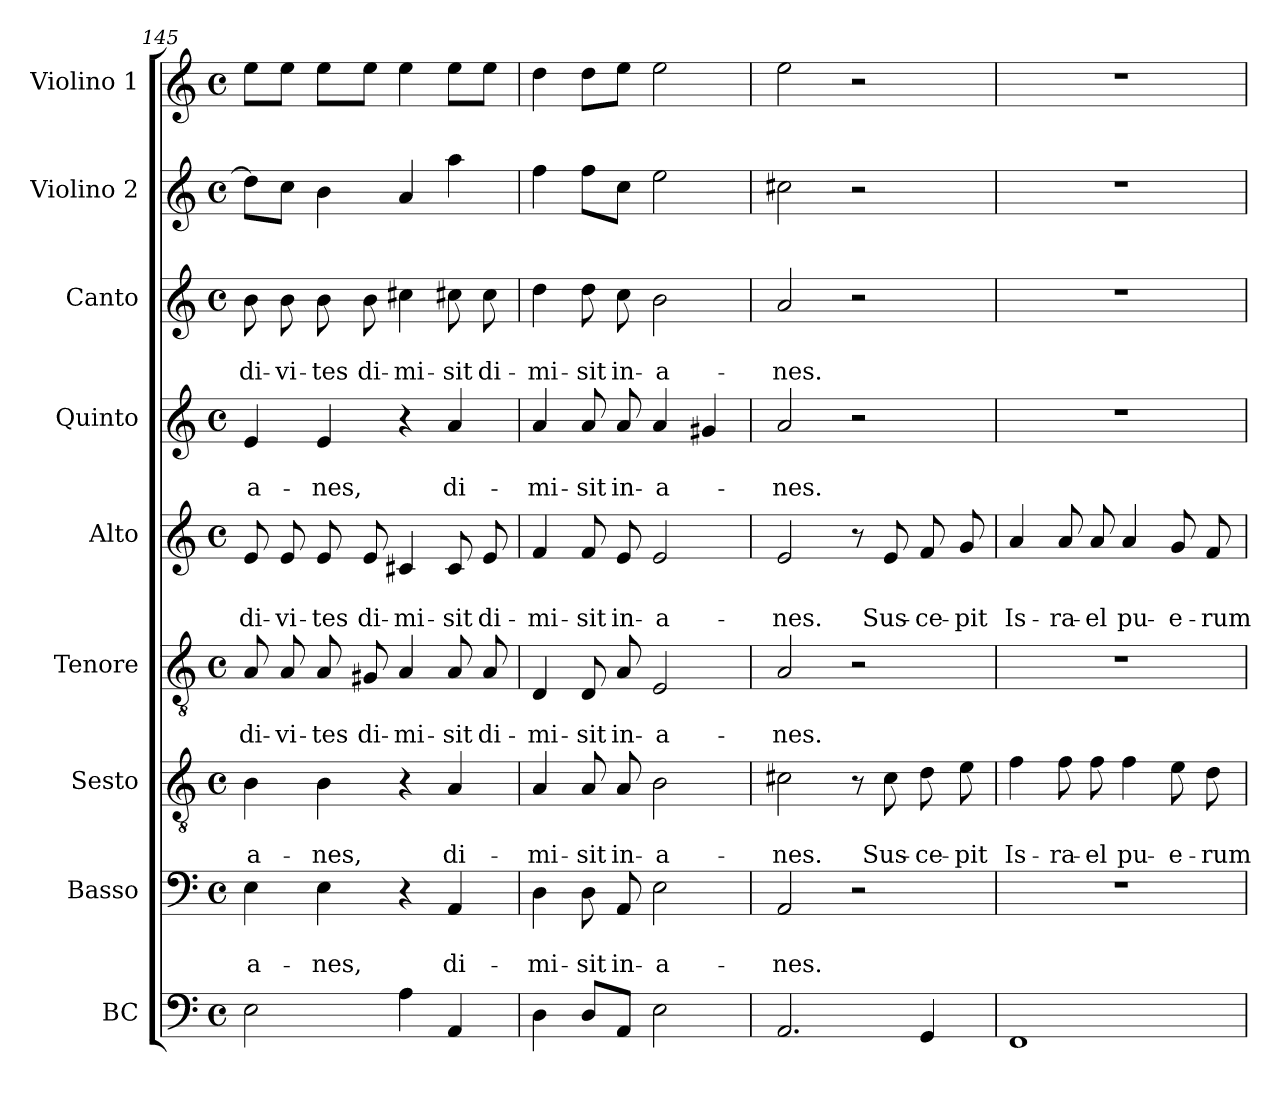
**kern	**kern	**text	**text	**kern	**text	**text	**kern	**text	**text	**kern	**text	**text	**kern	**text	**text	**kern	**text	**text	**kern	**kern
*part9	*part8	*part8	*part8	*part7	*part7	*part7	*part6	*part6	*part6	*part5	*part5	*part5	*part4	*part4	*part4	*part3	*part3	*part3	*part2	*part1
*staff9	*staff8	*staff8	*staff8	*staff7	*staff7	*staff7	*staff6	*staff6	*staff6	*staff5	*staff5	*staff5	*staff4	*staff4	*staff4	*staff3	*staff3	*staff3	*staff2	*staff1
*I"BC	*I"Basso	*	*	*I"Sesto	*	*	*I"Tenore	*	*	*I"Alto	*	*	*I"Quinto	*	*	*I"Canto	*	*	*I"Violino 2	*I"Violino 1
*I'Bc	*I'B	*	*	*I'S	*	*	*I'T	*	*	*I'A	*	*	*I'Q	*	*	*I'C	*	*	*I'V2	*I'V1
*clefF4	*clefF4	*	*	*clefGv2	*	*	*clefGv2	*	*	*clefG2	*	*	*clefG2	*	*	*clefG2	*	*	*clefG2	*clefG2
*k[]	*k[]	*	*	*k[]	*	*	*k[]	*	*	*k[]	*	*	*k[]	*	*	*k[]	*	*	*k[]	*k[]
*C:	*C:	*	*	*C:	*	*	*C:	*	*	*C:	*	*	*C:	*	*	*C:	*	*	*C:	*C:
*M4/4	*M4/4	*	*	*M4/4	*	*	*M4/4	*	*	*M4/4	*	*	*M4/4	*	*	*M4/4	*	*	*M4/4	*M4/4
*met(c)	*met(c)	*	*	*met(c)	*	*	*met(c)	*	*	*met(c)	*	*	*met(c)	*	*	*met(c)	*	*	*met(c)	*met(c)
=145	=145	=145	=145	=145	=145	=145	=145	=145	=145	=145	=145	=145	=145	=145	=145	=145	=145	=145	=145	=145
!	!	!	!LO:LY:b	!	!	!LO:LY:b	!	!	!LO:LY:b	!	!	!LO:LY:b	!	!	!LO:LY:b	!	!	!LO:LY:b	!	!
2E\	4E\	.	-a-	4B\	.	-a-	8A/	.	di-	8e/	.	di-	4e/	.	-a-	8b\	.	di-	8dd\L]	8ee\L
!	!	!	!	!	!	!	!	!	!LO:LY:b	!	!	!LO:LY:b	!	!	!	!	!	!LO:LY:b	!	!
.	.	.	.	.	.	.	8A/	.	-vi-	8e/	.	-vi-	.	.	.	8b\	.	-vi-	8cc\J	8ee\J
!	!	!	!LO:LY:b	!	!	!LO:LY:b	!	!	!LO:LY:b	!	!	!LO:LY:b	!	!	!LO:LY:b	!	!	!LO:LY:b	!	!
.	4E\	.	-nes,	4B\	.	-nes,	8A/	.	-tes	8e/	.	-tes	4e/	.	-nes,	8b\	.	-tes	4b\	8ee\L
!	!	!	!	!	!	!	!	!	!LO:LY:b	!	!	!LO:LY:b	!	!	!	!	!	!LO:LY:b	!	!
.	.	.	.	.	.	.	8G#X/	.	di-	8e/	.	di-	.	.	.	8b\	.	di-	.	8ee\J
!	!	!	!	!	!	!	!	!	!LO:LY:b	!	!	!LO:LY:b	!	!	!	!	!	!LO:LY:b	!	!
4A\	4r	.	.	4r	.	.	4A/	.	-mi-	4c#X/	.	-mi-	4r	.	.	4cc#X\	.	-mi-	4a/	4ee\
!	!	!	!LO:LY:b	!	!	!LO:LY:b	!	!	!LO:LY:b	!	!	!LO:LY:b	!	!	!LO:LY:b	!	!	!LO:LY:b	!	!
4AA/	4AA/	.	di-	4A/	.	di-	8A/	.	-sit	8c#/	.	-sit	4a/	.	di-	8cc#X\	.	-sit	4aa\	8ee\L
!	!	!	!	!	!	!	!	!	!LO:LY:b	!	!	!LO:LY:b	!	!	!	!	!	!LO:LY:b	!	!
.	.	.	.	.	.	.	8A/	.	di-	8e/	.	di-	.	.	.	8cc#\	.	di-	.	8ee\J
!!LO:LB:g=z
=146	=146	=146	=146	=146	=146	=146	=146	=146	=146	=146	=146	=146	=146	=146	=146	=146	=146	=146	=146	=146
!	!	!	!LO:LY:b	!	!	!LO:LY:b	!	!	!LO:LY:b	!	!	!LO:LY:b	!	!	!LO:LY:b	!	!	!LO:LY:b	!	!
4D\	4D\	.	-mi-	4A/	.	-mi-	4D/	.	-mi-	4f/	.	-mi-	4a/	.	-mi-	4dd\	.	-mi-	4ff\	4dd\
!	!	!	!LO:LY:b	!	!	!LO:LY:b	!	!	!LO:LY:b	!	!	!LO:LY:b	!	!	!LO:LY:b	!	!	!LO:LY:b	!	!
8D/L	8D\	.	-sit	8A/	.	-sit	8D/	.	-sit	8f/	.	-sit	8a/	.	-sit	8dd\	.	-sit	8ff\L	8dd\L
!	!	!	!LO:LY:b	!	!	!LO:LY:b	!	!	!LO:LY:b	!	!	!LO:LY:b	!	!	!LO:LY:b	!	!	!LO:LY:b	!	!
8AA/J	8AA/	.	in-	8A/	.	in-	8A/	.	in-	8e/	.	in-	8a/	.	in-	8cc\	.	in-	8cc\J	8ee\J
!	!	!	!LO:LY:b	!	!	!LO:LY:b	!	!	!LO:LY:b	!	!	!LO:LY:b	!	!	!LO:LY:b	!	!	!LO:LY:b	!	!
2E\	2E\	.	-a-	2B\	.	-a-	2E/	.	-a-	2e/	.	-a-	4a/	.	-a-	2b\	.	-a-	2ee\	2ee\
.	.	.	.	.	.	.	.	.	.	.	.	.	4g#X/	.	.	.	.	.	.	.
=147	=147	=147	=147	=147	=147	=147	=147	=147	=147	=147	=147	=147	=147	=147	=147	=147	=147	=147	=147	=147
!	!	!	!LO:LY:b	!	!	!LO:LY:b	!	!	!LO:LY:b	!	!	!LO:LY:b	!	!	!LO:LY:b	!	!	!LO:LY:b	!	!
2.AA/	2AA/	.	-nes.	2c#X\	.	-nes.	2A/	.	-nes.	2e/	.	-nes.	2a/	.	-nes.	2a/	.	-nes.	2cc#X\	2ee\
.	2r	.	.	8r	.	.	2r	.	.	8r	.	.	2r	.	.	2r	.	.	2r	2r
!	!	!	!	!	!	!LO:LY:b	!	!	!	!	!	!LO:LY:b	!	!	!	!	!	!	!	!
.	.	.	.	8c#\	.	Sus-	.	.	.	8e/	.	Sus-	.	.	.	.	.	.	.	.
!	!	!	!	!	!	!LO:LY:b	!	!	!	!	!	!LO:LY:b	!	!	!	!	!	!	!	!
4GG/	.	.	.	8d\	.	-ce-	.	.	.	8f/	.	-ce-	.	.	.	.	.	.	.	.
!	!	!	!	!	!	!LO:LY:b	!	!	!	!	!	!LO:LY:b	!	!	!	!	!	!	!	!
.	.	.	.	8e\	.	-pit	.	.	.	8g/	.	-pit	.	.	.	.	.	.	.	.
=148	=148	=148	=148	=148	=148	=148	=148	=148	=148	=148	=148	=148	=148	=148	=148	=148	=148	=148	=148	=148
!	!	!	!	!	!	!LO:LY:b	!	!	!	!	!	!LO:LY:b	!	!	!	!	!	!	!	!
1FF	1r	.	.	4f\	.	Is-	1r	.	.	4a/	.	Is-	1r	.	.	1r	.	.	1r	1r
!	!	!	!	!	!	!LO:LY:b	!	!	!	!	!	!LO:LY:b	!	!	!	!	!	!	!	!
.	.	.	.	8f\	.	-ra-	.	.	.	8a/	.	-ra-	.	.	.	.	.	.	.	.
!	!	!	!	!	!	!LO:LY:b	!	!	!	!	!	!LO:LY:b	!	!	!	!	!	!	!	!
.	.	.	.	8f\	.	-el	.	.	.	8a/	.	-el	.	.	.	.	.	.	.	.
!	!	!	!	!	!	!LO:LY:b	!	!	!	!	!	!LO:LY:b	!	!	!	!	!	!	!	!
.	.	.	.	4f\	.	pu-	.	.	.	4a/	.	pu-	.	.	.	.	.	.	.	.
!	!	!	!	!	!	!LO:LY:b	!	!	!	!	!	!LO:LY:b	!	!	!	!	!	!	!	!
.	.	.	.	8e\	.	-e-	.	.	.	8g/	.	-e-	.	.	.	.	.	.	.	.
!	!	!	!	!	!	!LO:LY:b	!	!	!	!	!	!LO:LY:b	!	!	!	!	!	!	!	!
.	.	.	.	8d\	.	-rum	.	.	.	8f/	.	-rum	.	.	.	.	.	.	.	.
=	=	=	=	=	=	=	=	=	=	=	=	=	=	=	=	=	=	=	=	=
*-	*-	*-	*-	*-	*-	*-	*-	*-	*-	*-	*-	*-	*-	*-	*-	*-	*-	*-	*-	*-
